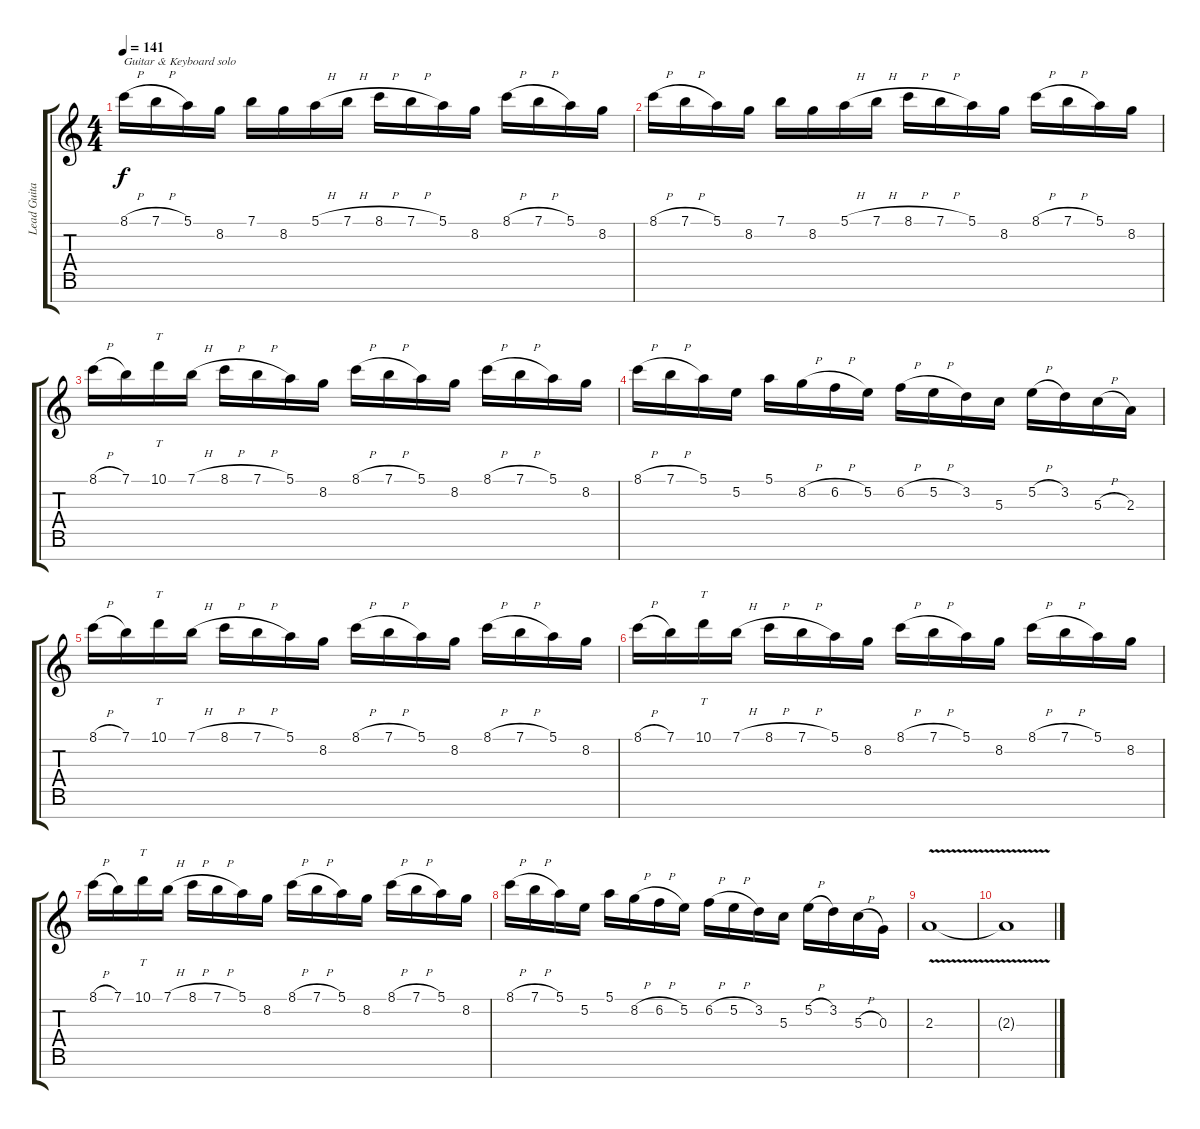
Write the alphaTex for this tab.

\track ("Lead Guitar 2" "Lead Guita") {instrument distortionguitar}
\staff {score tabs}
\tuning (E4 B3 G3 D3 A2 E2 B1) {hide}
\ts (4 4)
\tempo 141
\clef g2
\ks c
8.1{h}.16{txt "Guitar & Keyboard solo" dy f volume 14 instrument overdrivenguitar} 7.1{h}.16 5.1.16 8.2.16 7.1.16 8.2.16 5.1{h}.16 7.1{h}.16 8.1{h}.16 7.1{h}.16 5.1.16 8.2.16 8.1{h}.16 7.1{h}.16 5.1.16 8.2.16 |
8.1{h}.16 7.1{h}.16 5.1.16 8.2.16 7.1.16 8.2.16 5.1{h}.16 7.1{h}.16 8.1{h}.16 7.1{h}.16 5.1.16 8.2.16 8.1{h}.16 7.1{h}.16 5.1.16 8.2.16 |
8.1{h}.16 7.1.16 10.1.16{tt} 7.1{h}.16 8.1{h}.16 7.1{h}.16 5.1.16 8.2.16 8.1{h}.16 7.1{h}.16 5.1.16 8.2.16 8.1{h}.16 7.1{h}.16 5.1.16 8.2.16 |
8.1{h}.16 7.1{h}.16 5.1.16 5.2.16 5.1.16 8.2{h}.16 6.2{h}.16 5.2.16 6.2{h}.16 5.2{h}.16 3.2.16 5.3.16 5.2{h}.16 3.2.16 5.3{h}.16 2.3.16 |
8.1{h}.16 7.1.16 10.1.16{tt} 7.1{h}.16 8.1{h}.16 7.1{h}.16 5.1.16 8.2.16 8.1{h}.16 7.1{h}.16 5.1.16 8.2.16 8.1{h}.16 7.1{h}.16 5.1.16 8.2.16 |
8.1{h}.16 7.1.16 10.1.16{tt} 7.1{h}.16 8.1{h}.16 7.1{h}.16 5.1.16 8.2.16 8.1{h}.16 7.1{h}.16 5.1.16 8.2.16 8.1{h}.16 7.1{h}.16 5.1.16 8.2.16 |
8.1{h}.16 7.1.16 10.1.16{tt} 7.1{h}.16 8.1{h}.16 7.1{h}.16 5.1.16 8.2.16 8.1{h}.16 7.1{h}.16 5.1.16 8.2.16 8.1{h}.16 7.1{h}.16 5.1.16 8.2.16 |
8.1{h}.16 7.1{h}.16 5.1.16 5.2.16 5.1.16 8.2{h}.16 6.2{h}.16 5.2.16 6.2{h}.16 5.2{h}.16 3.2.16 5.3.16 5.2{h}.16 3.2.16 5.3{h}.16 0.3.16 |
2.3{v}.1 |
2.3{t}.1
